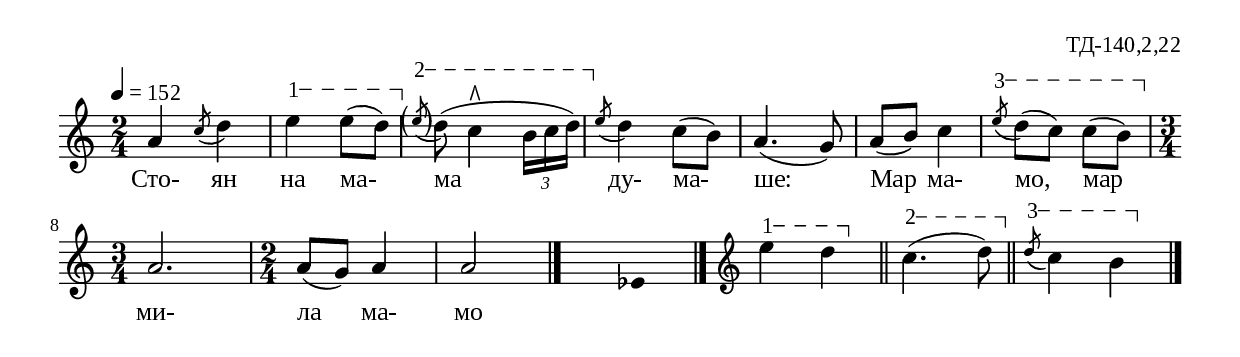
%{
TD_140_2_22
%}

\include "td-preamble.ly"

\score {
\relative c'' {
 \tempo 4 = 152
  \time 2/4
a4 \acciaccatura c8 d4 
\par 
\varA
e\startTextSpan e8( d\stopTextSpan) |
\varB
\acciaccatura\parenthesize e8\startTextSpan d8( c4^\rtoe \times 2/3 { b16[ c d\stopTextSpan)] }
\acciaccatura e8 d4 c8( b) a4.( g8) 
a8( b) c4 
\varC
\acciaccatura e8\startTextSpan d( c) c( b\stopTextSpan) 
\time 3/4 a2. \time 2/4 a8( g) a4 a2
\bar "|." 
s4 \fixB ees4 \fixC 
\bar "|."
\endm
\varA
e'\startTextSpan d\stopTextSpan \bar "||"
\varB
c4.\startTextSpan( d8\stopTextSpan) \bar "||"
\varC
 \acciaccatura d8\startTextSpan c4 b\stopTextSpan 
 \bar "|."
}
\addlyrics { Сто- ян на ма- ма ду- ма- ше: Мар ма- мо, мар ми- ла ма- мо }
%
\layout {
  indent = #0
  line-width = 190\mm
  ragged-right=##f
}
%
\midi { 
	\context {
		\Score
		tempoWholesPerMinute = #(ly:make-moment 152 4)
		}
	}
}

\header{
  opus = "ТД-140,2,22"
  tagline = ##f
}

\paper  {
	 myStaffSize = #20
	 #(define fonts
	 (make-pango-font-tree "Times New Roman"
	 "Nimbus Sans"
	 "Luxi Mono"
	 (/ myStaffSize 20)))
  }

